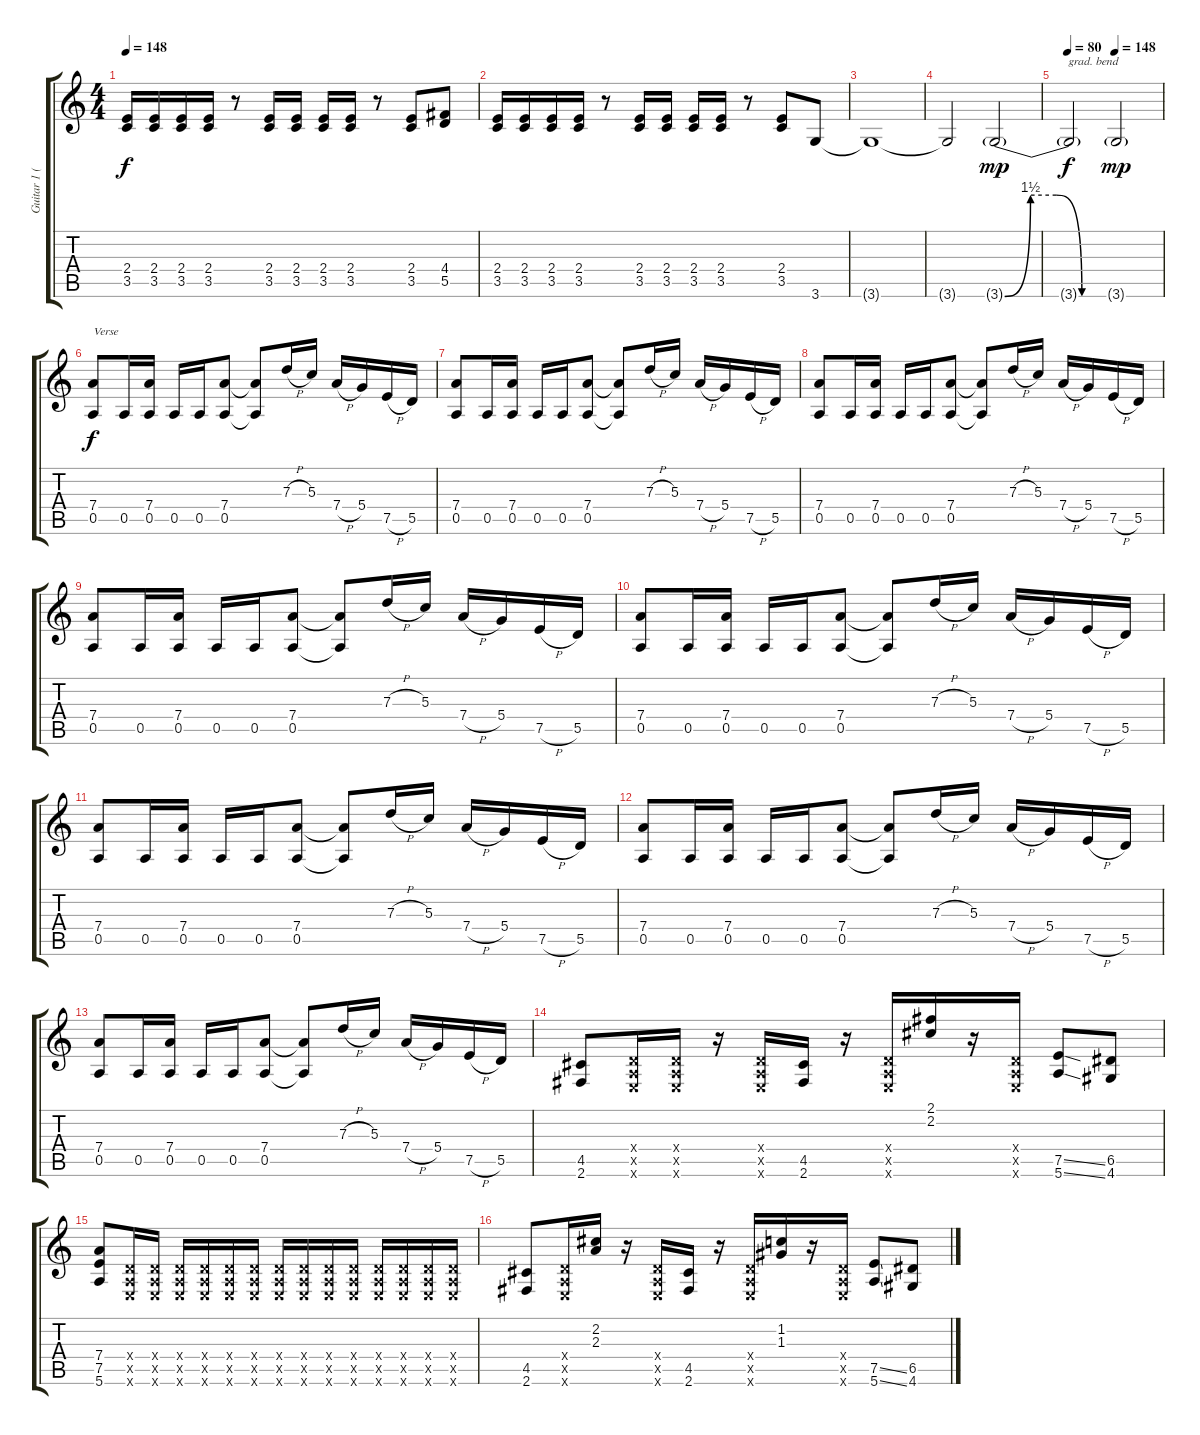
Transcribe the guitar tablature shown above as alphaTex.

\track ("Guitar 1 (Rhythm)" "Guitar 1 (") {instrument distortionguitar}
\staff {score tabs}
\tuning (E4 B3 G3 D3 A2 E2) {hide}
\ts (4 4)
\tempo 148
\clef g2
\ks c
(2.4 3.5).16{dy f instrument distortionguitar} (2.4 3.5).16 (2.4 3.5).16 (2.4 3.5).16 r.8 (2.4 3.5).16 (2.4 3.5).16 (2.4 3.5).16 (2.4 3.5).16 r.8 (2.4 3.5).8 (4.4 5.5).8 |
(2.4 3.5).16 (2.4 3.5).16 (2.4 3.5).16 (2.4 3.5).16 r.8 (2.4 3.5).16 (2.4 3.5).16 (2.4 3.5).16 (2.4 3.5).16 r.8 (2.4 3.5).8 3.6.8 |
3.6{t}.1 |
3.6{t}.2 3.6{be (custom 0 0 15 6 30 6 45 0 60 0) g}.2{dy mp} |
\tempo 80
\tempo (148 0.5)
3.6{t}.2{txt "grad. bend" dy f} 3.6{g}.2{dy mp} |
(7.4 0.5).8{txt "Verse" dy f} 0.5.16 (7.4 0.5).16 0.5.16 0.5.16 (7.4 0.5).8 (7.4{t} 0.5{t}).8 7.3{h}.16 5.3.16 7.4{h}.16 5.4.16 7.5{h}.16 5.5.16 |
(7.4 0.5).8 0.5.16 (7.4 0.5).16 0.5.16 0.5.16 (7.4 0.5).8 (7.4{t} 0.5{t}).8 7.3{h}.16 5.3.16 7.4{h}.16 5.4.16 7.5{h}.16 5.5.16 |
(7.4 0.5).8 0.5.16 (7.4 0.5).16 0.5.16 0.5.16 (7.4 0.5).8 (7.4{t} 0.5{t}).8 7.3{h}.16 5.3.16 7.4{h}.16 5.4.16 7.5{h}.16 5.5.16 |
(7.4 0.5).8 0.5.16 (7.4 0.5).16 0.5.16 0.5.16 (7.4 0.5).8 (7.4{t} 0.5{t}).8 7.3{h}.16 5.3.16 7.4{h}.16 5.4.16 7.5{h}.16 5.5.16 |
(7.4 0.5).8 0.5.16 (7.4 0.5).16 0.5.16 0.5.16 (7.4 0.5).8 (7.4{t} 0.5{t}).8 7.3{h}.16 5.3.16 7.4{h}.16 5.4.16 7.5{h}.16 5.5.16 |
(7.4 0.5).8 0.5.16 (7.4 0.5).16 0.5.16 0.5.16 (7.4 0.5).8 (7.4{t} 0.5{t}).8 7.3{h}.16 5.3.16 7.4{h}.16 5.4.16 7.5{h}.16 5.5.16 |
(7.4 0.5).8 0.5.16 (7.4 0.5).16 0.5.16 0.5.16 (7.4 0.5).8 (7.4{t} 0.5{t}).8 7.3{h}.16 5.3.16 7.4{h}.16 5.4.16 7.5{h}.16 5.5.16 |
(7.4 0.5).8 0.5.16 (7.4 0.5).16 0.5.16 0.5.16 (7.4 0.5).8 (7.4{t} 0.5{t}).8 7.3{h}.16 5.3.16 7.4{h}.16 5.4.16 7.5{h}.16 5.5.16 |
(4.5 2.6).8 (0.4{x} 0.5{x} 0.6{x}).16 (0.4{x} 0.5{x} 0.6{x}).16 r.16 (0.4{x} 0.5{x} 0.6{x}).16 (4.5 2.6).16 r.16 (0.4{x} 0.5{x} 0.6{x}).16 (2.1 2.2).16 r.16 (0.4{x} 0.5{x} 0.6{x}).16 (7.5{ss} 5.6{ss}).8 (6.5 4.6).8 |
(7.4 7.5 5.6).8 (0.4{x} 0.5{x} 0.6{x}).16 (0.4{x} 0.5{x} 0.6{x}).16 (0.4{x} 0.5{x} 0.6{x}).16 (0.4{x} 0.5{x} 0.6{x}).16 (0.4{x} 0.5{x} 0.6{x}).16 (0.4{x} 0.5{x} 0.6{x}).16 (0.4{x} 0.5{x} 0.6{x}).16 (0.4{x} 0.5{x} 0.6{x}).16 (0.4{x} 0.5{x} 0.6{x}).16 (0.4{x} 0.5{x} 0.6{x}).16 (0.4{x} 0.5{x} 0.6{x}).16 (0.4{x} 0.5{x} 0.6{x}).16 (0.4{x} 0.5{x} 0.6{x}).16 (0.4{x} 0.5{x} 0.6{x}).16 |
(4.5 2.6).8 (0.4{x} 0.5{x} 0.6{x}).16 (2.2 2.3).16 r.16 (0.4{x} 0.5{x} 0.6{x}).16 (4.5 2.6).16 r.16 (0.4{x} 0.5{x} 0.6{x}).16 (1.2 1.3).16 r.16 (0.4{x} 0.5{x} 0.6{x}).16 (7.5{ss} 5.6{ss}).8 (6.5 4.6).8
